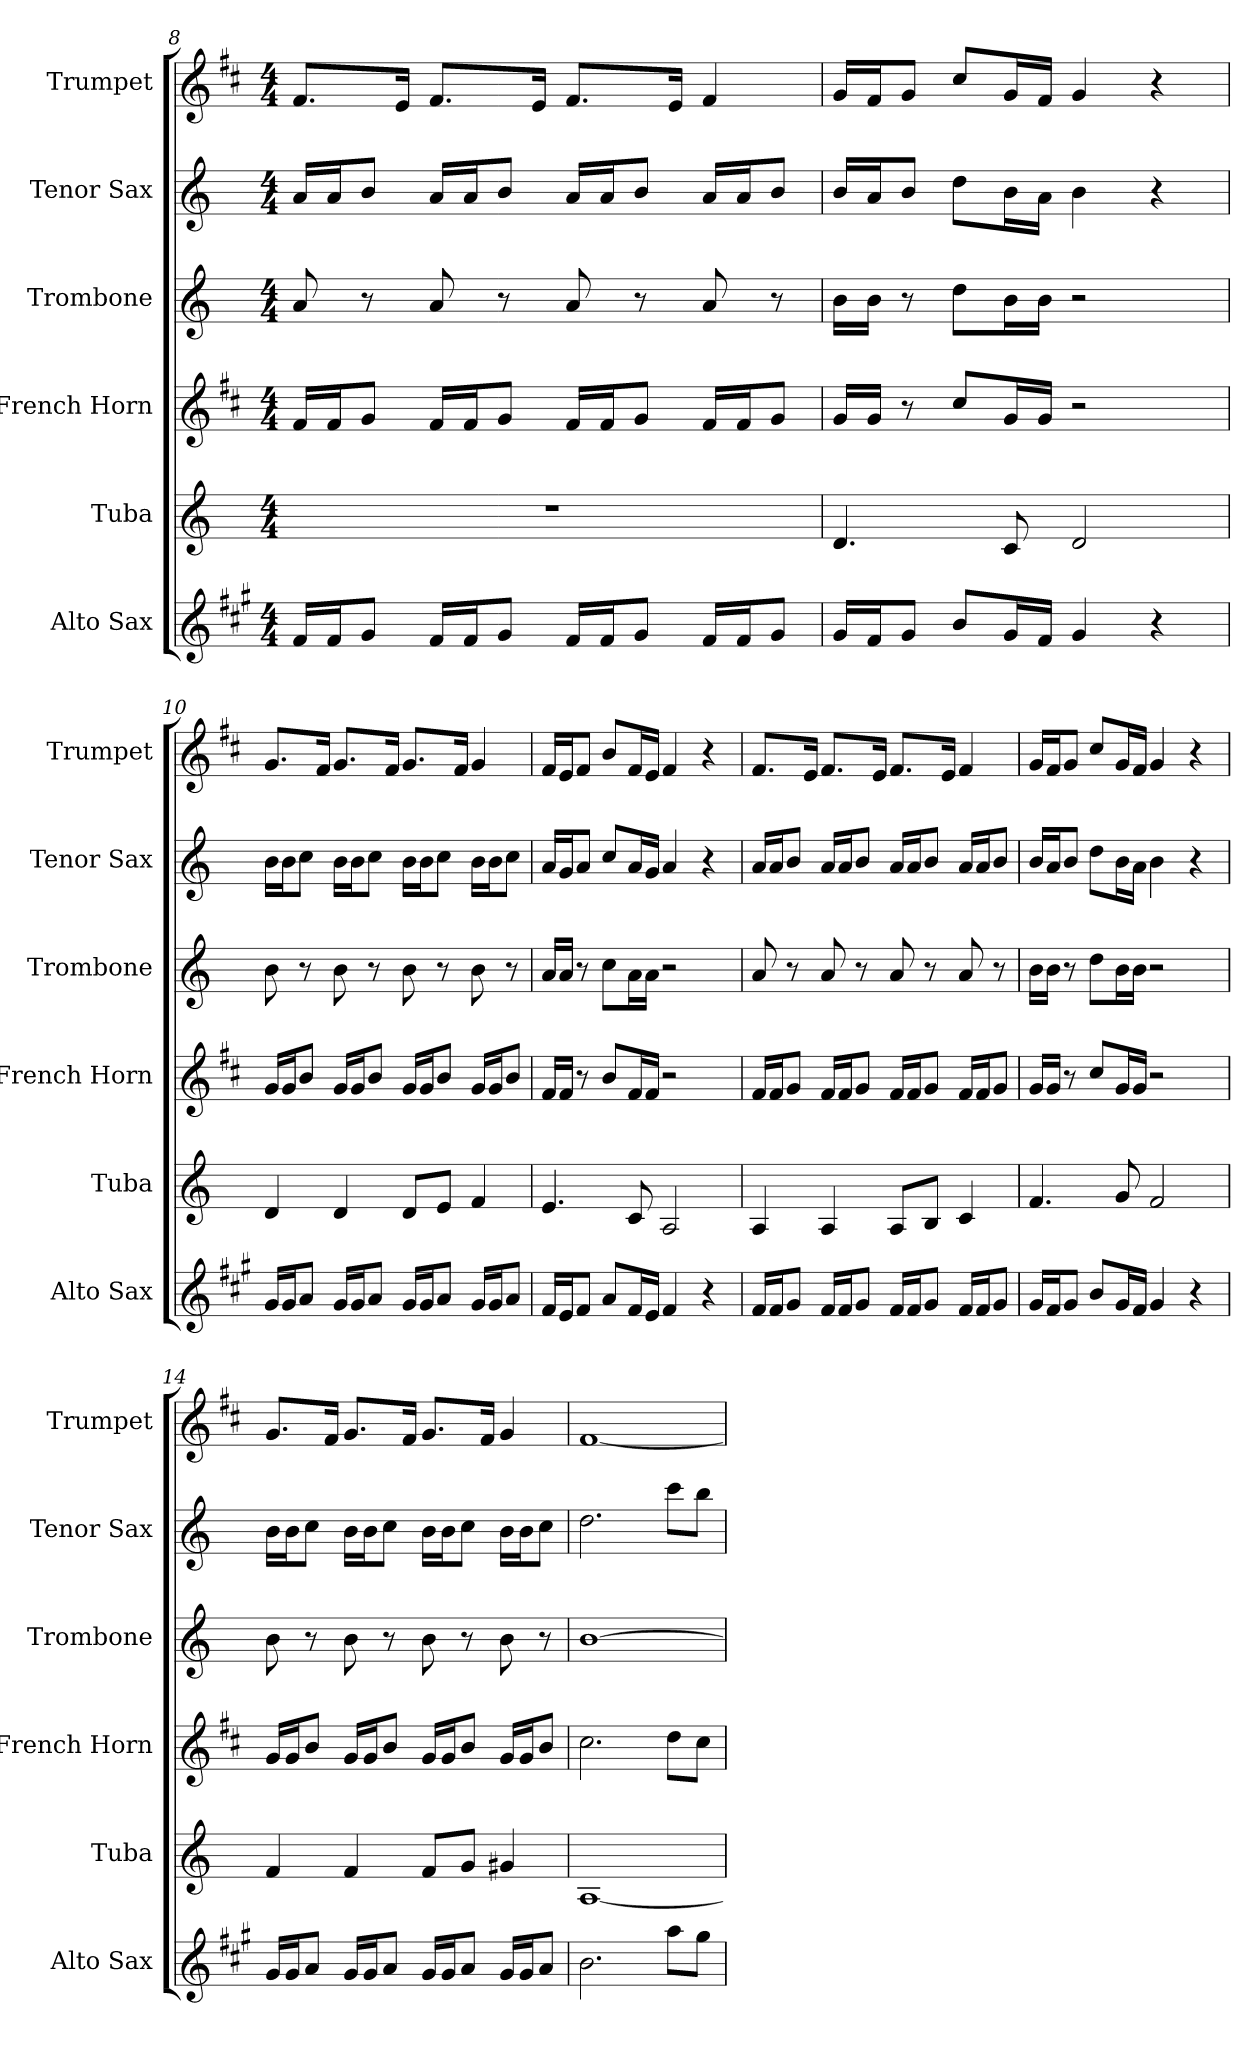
**kern	**kern	**kern	**kern	**kern	**kern
*part6	*part5	*part4	*part3	*part2	*part1
*staff6	*staff5	*staff4	*staff3	*staff2	*staff1
*I"Alto Sax	*I"Tuba	*I"French Horn	*I"Trombone	*I"Tenor Sax	*I"Trumpet
*I'Alto Sax	*I'Tuba	*I'French Horn	*I'Trombone	*I'Tenor Sax	*I'Trumpet
*clefG2	*clefG2	*clefG2	*clefG2	*clefG2	*clefG2
*ITrd5c9	*ITrd15c26	*ITrd4c7	*ITrd8c14	*ITrd8c14	*ITrd1c2
*k[]	*k[]	*k[f#]	*k[]	*k[]	*k[]
*M4/4	*M4/4	*M4/4	*M4/4	*M4/4	*M4/4
=8	=8	=8	=8	=8	=8
16ALL	1r	16BLL	8A	16ALL	8.eL
16AJ	.	16BJ	.	16AJ	.
8BJ	.	8cJ	8r	8BJ	.
.	.	.	.	.	16dJk
16ALL	.	16BLL	8A	16ALL	8.eL
16AJ	.	16BJ	.	16AJ	.
8BJ	.	8cJ	8r	8BJ	.
.	.	.	.	.	16dJk
16ALL	.	16BLL	8A	16ALL	8.eL
16AJ	.	16BJ	.	16AJ	.
8BJ	.	8cJ	8r	8BJ	.
.	.	.	.	.	16dJk
16ALL	.	16BLL	8A	16ALL	4e
16AJ	.	16BJ	.	16AJ	.
8BJ	.	8cJ	8r	8BJ	.
=9	=9	=9	=9	=9	=9
16BLL	4.DD	16cLL	16BLL	16BLL	16fLL
16AJ	.	16cJJ	16BJJ	16AJ	16eJ
8BJ	.	8r	8r	8BJ	8fJ
8dL	.	8f#L	8dL	8dL	8bL
16BL	8CC	16cL	16BL	16BL	16fL
16AJJ	.	16cJJ	16BJJ	16AJJ	16eJJ
4B	2DD	2r	2r	4B	4f
4r	.	.	.	4r	4r
=10	=10	=10	=10	=10	=10
16BLL	4DD	16cLL	8B	16BLL	8.fL
16BJ	.	16cJ	.	16BJ	.
8cJ	.	8eJ	8r	8cJ	.
.	.	.	.	.	16eJk
16BLL	4DD	16cLL	8B	16BLL	8.fL
16BJ	.	16cJ	.	16BJ	.
8cJ	.	8eJ	8r	8cJ	.
.	.	.	.	.	16eJk
16BLL	8DDL	16cLL	8B	16BLL	8.fL
16BJ	.	16cJ	.	16BJ	.
8cJ	8EEJ	8eJ	8r	8cJ	.
.	.	.	.	.	16eJk
16BLL	4FF	16cLL	8B	16BLL	4f
16BJ	.	16cJ	.	16BJ	.
8cJ	.	8eJ	8r	8cJ	.
=11	=11	=11	=11	=11	=11
16ALL	4.EE	16BLL	16ALL	16ALL	16eLL
16GJ	.	16BJJ	16AJJ	16GJ	16dJ
8AJ	.	8r	8r	8AJ	8eJ
8cL	.	8eL	8cL	8cL	8aL
16AL	8CC	16BL	16AL	16AL	16eL
16GJJ	.	16BJJ	16AJJ	16GJJ	16dJJ
4A	2AAA	2r	2r	4A	4e
4r	.	.	.	4r	4r
=12	=12	=12	=12	=12	=12
16ALL	4AAA	16BLL	8A	16ALL	8.eL
16AJ	.	16BJ	.	16AJ	.
8BJ	.	8cJ	8r	8BJ	.
.	.	.	.	.	16dJk
16ALL	4AAA	16BLL	8A	16ALL	8.eL
16AJ	.	16BJ	.	16AJ	.
8BJ	.	8cJ	8r	8BJ	.
.	.	.	.	.	16dJk
16ALL	8AAAL	16BLL	8A	16ALL	8.eL
16AJ	.	16BJ	.	16AJ	.
8BJ	8BBBJ	8cJ	8r	8BJ	.
.	.	.	.	.	16dJk
16ALL	4CC	16BLL	8A	16ALL	4e
16AJ	.	16BJ	.	16AJ	.
8BJ	.	8cJ	8r	8BJ	.
=13	=13	=13	=13	=13	=13
16BLL	4.FF	16cLL	16BLL	16BLL	16fLL
16AJ	.	16cJJ	16BJJ	16AJ	16eJ
8BJ	.	8r	8r	8BJ	8fJ
8dL	.	8f#L	8dL	8dL	8bL
16BL	8GG	16cL	16BL	16BL	16fL
16AJJ	.	16cJJ	16BJJ	16AJJ	16eJJ
4B	2FF	2r	2r	4B	4f
4r	.	.	.	4r	4r
=14	=14	=14	=14	=14	=14
16BLL	4FF	16cLL	8B	16BLL	8.fL
16BJ	.	16cJ	.	16BJ	.
8cJ	.	8eJ	8r	8cJ	.
.	.	.	.	.	16eJk
16BLL	4FF	16cLL	8B	16BLL	8.fL
16BJ	.	16cJ	.	16BJ	.
8cJ	.	8eJ	8r	8cJ	.
.	.	.	.	.	16eJk
16BLL	8FFL	16cLL	8B	16BLL	8.fL
16BJ	.	16cJ	.	16BJ	.
8cJ	8GGJ	8eJ	8r	8cJ	.
.	.	.	.	.	16eJk
16BLL	4GG#X	16cLL	8B	16BLL	4f
16BJ	.	16cJ	.	16BJ	.
8cJ	.	8eJ	8r	8cJ	.
=15	=15	=15	=15	=15	=15
2.d	[1AAA	2.f#	[1B	2.d	[1e
8ccL	.	8gL	.	8ccL	.
8bJ	.	8f#J	.	8bJ	.
=	=	=	=	=	=
*-	*-	*-	*-	*-	*-
